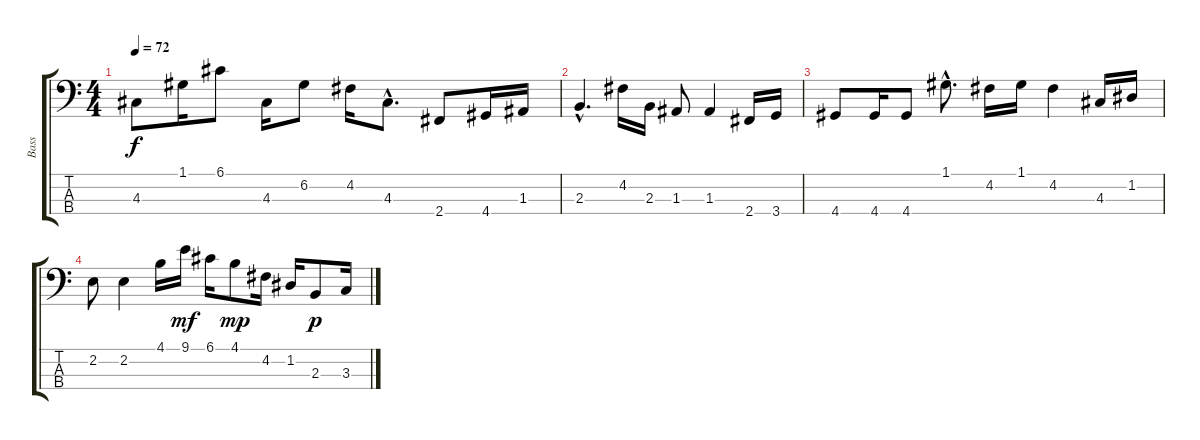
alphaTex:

\track ("Bass" "Bass") {instrument slapbass2}
\staff {score tabs}
\tuning (G2 D2 A1 E1) {hide}
\ts (4 4)
\tempo 72
\clef f4
\ks c
4.3.8{dy f} 1.1.16 6.1.8 4.3.16 6.2.8 4.2.16 4.3{hac}.8{d} 2.4.8 4.4.16 1.3.16 |
2.3{hac}.4{d} 4.2.16 2.3.16 1.3.8 1.3.4 2.4.16 3.4.16 |
4.4.8 4.4.16 4.4.8 1.1{hac}.8{d} 4.2.16 1.1.16 4.2.4 4.3.16 1.2.16 |
2.2.8 2.2.4 4.1.16 9.1.16{dy mf} 6.1.16 4.1.8{dy mp} 4.2.16 1.2.16 2.3.8{dy p} 3.3.16
